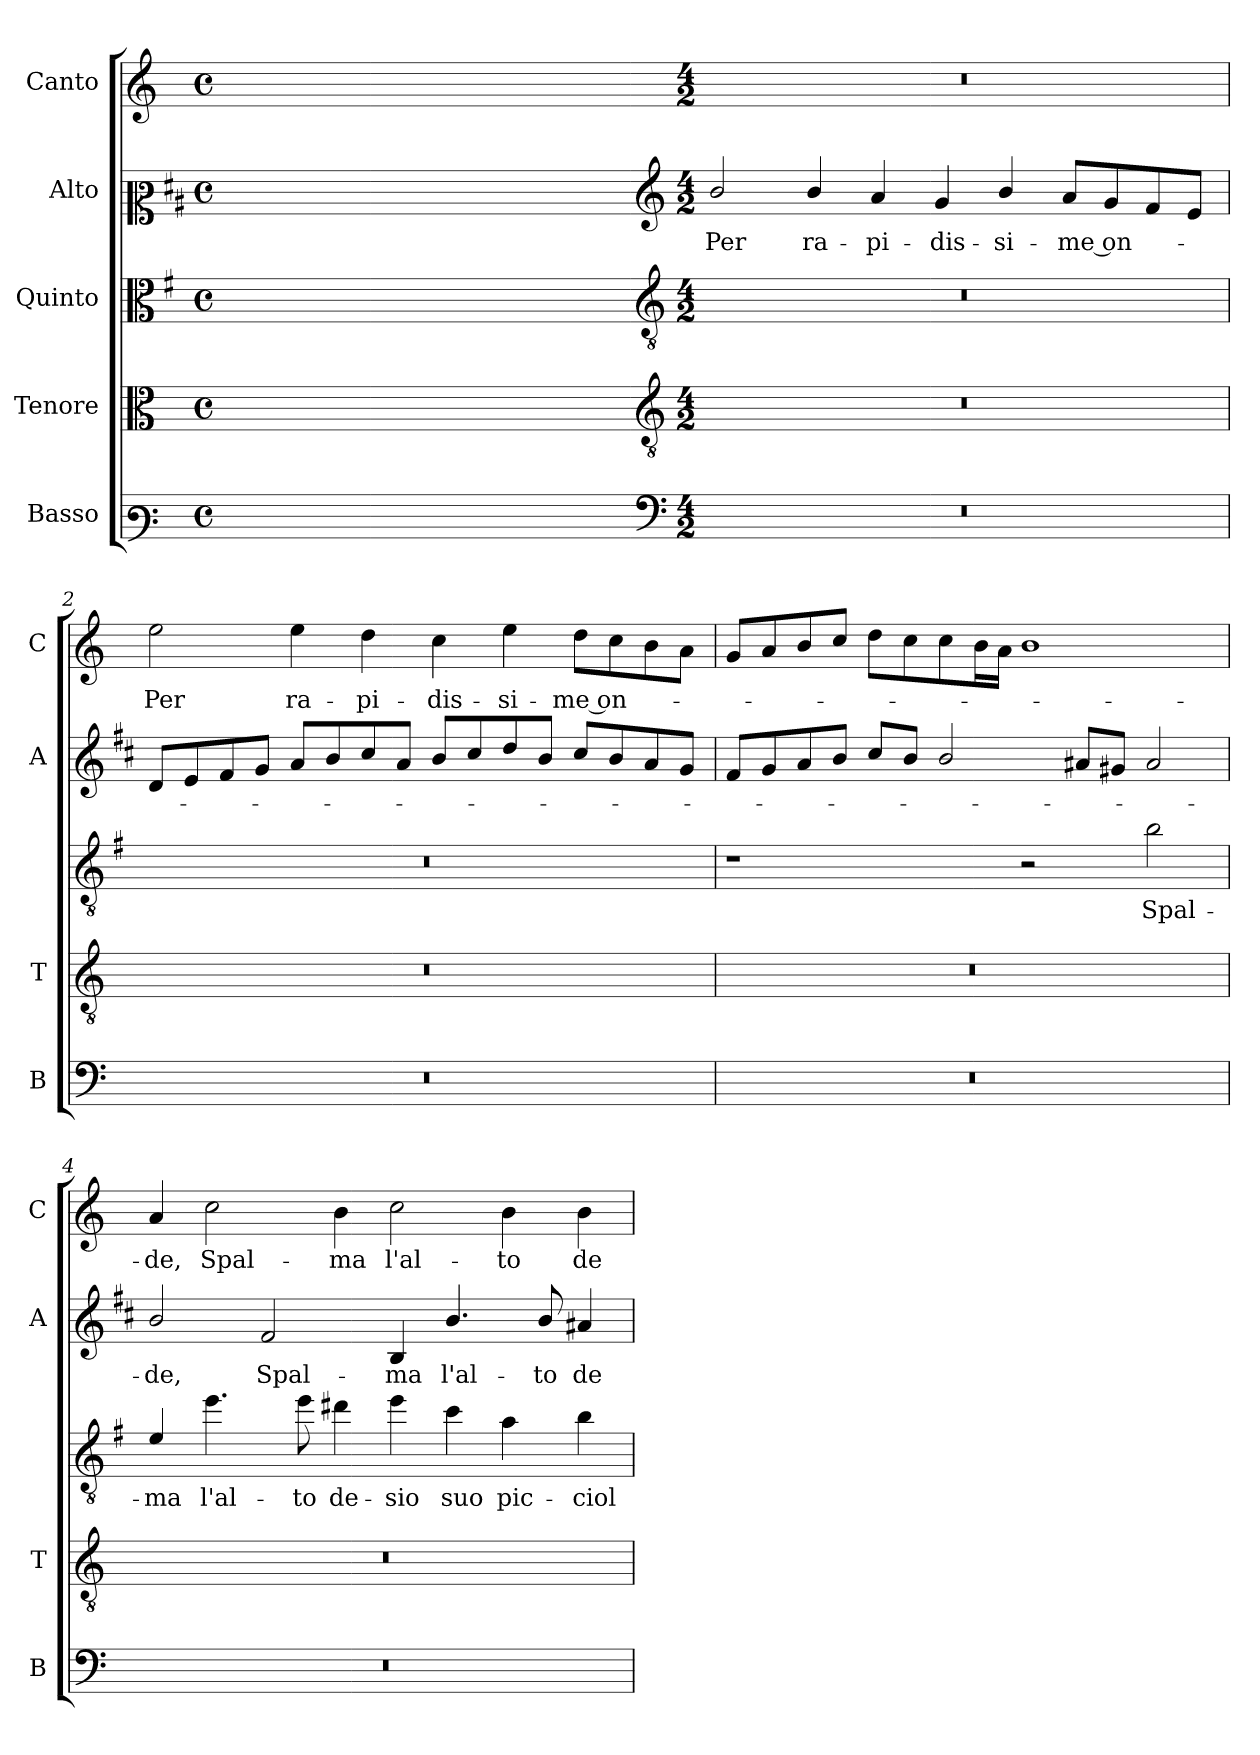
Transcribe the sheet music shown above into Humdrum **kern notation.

**kern	**kern	**kern	**text	**kern	**text	**kern	**text
*part5	*part4	*part3	*part3	*part2	*part2	*part1	*part1
*staff5	*staff4	*staff3	*staff3	*staff2	*staff2	*staff1	*staff1
*I"Basso	*I"Tenore	*I"Quinto	*	*I"Alto	*	*I"Canto	*
*I'B	*I'T	*	*	*I'A	*	*I'C	*
*clefF3	*clefC3	*clefC3	*	*clefC2	*	*clefG2	*
*	*	*ITrd4c7	*	*ITrd1c2	*	*	*
*k[]	*k[]	*k[]	*	*k[]	*	*k[]	*
*C:	*C:	*C:	*	*C:	*	*C:	*
*M4/4	*M4/4	*M4/4	*	*M4/4	*	*M4/4	*
*met(c)	*met(c)	*met(c)	*	*met(c)	*	*met(c)	*
=	=	=	=	=	=	=	=
1ryy	1ryy	1ryy	.	1ryy	.	1ryy	.
=1X-	=1X-	=1X-	=1X-	=1X-	=1X-	=1X-	=1X-
4ryy	4ryy	4ryy	.	4ryy	.	4ryy	.
4ryy	4ryy	4ryy	.	4ryy	.	4ryy	.
4ryy	4ryy	4ryy	.	4ryy	.	4ryy	.
4ryy	4ryy	4ryy	.	4ryy	.	4ryy	.
=1-	=1-	=1-	=1-	=1-	=1-	=1-	=1-
*clefF4	*clefGv2	*clefGv2	*	*clefG2	*	*	*
*M4/2	*M4/2	*M4/2	*	*M4/2	*	*M4/2	*
!	!	!	!	!	!LO:LY:b	!	!
0r	0r	0r	.	2a/	Per	0r	.
!	!	!	!	!	!LO:LY:b	!	!
.	.	.	.	4a/	ra-	.	.
!	!	!	!	!	!LO:LY:b	!	!
.	.	.	.	4g/	-pi-	.	.
!	!	!	!	!	!LO:LY:b	!	!
.	.	.	.	4f/	-dis-	.	.
!	!	!	!	!	!LO:LY:b	!	!
.	.	.	.	4a/	-si-	.	.
!	!	!	!	!	!LO:LY:b	!	!
.	.	.	.	8g/L	-me on-	.	.
.	.	.	.	8f/	.	.	.
.	.	.	.	8e/	.	.	.
.	.	.	.	8d/J	.	.	.
=2	=2	=2	=2	=2	=2	=2	=2
!	!	!	!	!	!	!	!LO:LY:b
0r	0r	0r	.	8c/L	.	2ee\	Per
.	.	.	.	8d/	.	.	.
.	.	.	.	8e/	.	.	.
.	.	.	.	8f/J	.	.	.
!	!	!	!	!	!	!	!LO:LY:b
.	.	.	.	8g/L	.	4ee\	ra-
.	.	.	.	8a/	.	.	.
!	!	!	!	!	!	!	!LO:LY:b
.	.	.	.	8b/	.	4dd\	-pi-
.	.	.	.	8g/J	.	.	.
!	!	!	!	!	!	!	!LO:LY:b
.	.	.	.	8a/L	.	4cc\	-dis-
.	.	.	.	8b/	.	.	.
!	!	!	!	!	!	!	!LO:LY:b
.	.	.	.	8cc/	.	4ee\	-si-
.	.	.	.	8a/J	.	.	.
!	!	!	!	!	!	!	!LO:LY:b
.	.	.	.	8b/L	.	8dd\L	-me on-
.	.	.	.	8a/	.	8cc\	.
.	.	.	.	8g/	.	8b\	.
.	.	.	.	8f/J	.	8a\J	.
=3	=3	=3	=3	=3	=3	=3	=3
0r	0r	1r	.	8e/L	.	8g/L	.
.	.	.	.	8f/	.	8a/	.
.	.	.	.	8g/	.	8b/	.
.	.	.	.	8a/J	.	8cc/J	.
.	.	.	.	8b/L	.	8dd\L	.
.	.	.	.	8a/J	.	8cc\	.
.	.	.	.	2a/	.	8cc\	.
.	.	.	.	.	.	16b\L	.
.	.	.	.	.	.	16a\JJ	.
.	.	2r	.	.	.	1b	.
.	.	.	.	8g#X/L	.	.	.
.	.	.	.	8f#X/J	.	.	.
!	!	!	!LO:LY:b	!	!	!	!
.	.	2e\	Spal-	2g#/	.	.	.
!!LO:LB:g=z
=4	=4	=4	=4	=4	=4	=4	=4
!	!	!	!LO:LY:b	!	!LO:LY:b	!	!LO:LY:b
0r	0r	4A/	-ma	2a/	-de,	4a/	-de,
!	!	!	!LO:LY:b	!	!	!	!LO:LY:b
.	.	4.a\	l'al-	.	.	2cc\	Spal-
!	!	!	!	!	!LO:LY:b	!	!
.	.	.	.	2e/	Spal-	.	.
!	!	!	!LO:LY:b	!	!	!	!
.	.	8a\	-to	.	.	.	.
!	!	!	!LO:LY:b	!	!	!	!LO:LY:b
.	.	4g#X\	de-	.	.	4b\	-ma
!	!	!	!LO:LY:b	!	!LO:LY:b	!	!LO:LY:b
.	.	4a\	-sio	4A/	-ma	2cc\	l'al-
!	!	!	!LO:LY:b	!	!LO:LY:b	!	!
.	.	4f\	suo	4.a/	l'al-	.	.
!	!	!	!LO:LY:b	!	!	!	!LO:LY:b
.	.	4d\	pic-	.	.	4b\	-to
!	!	!	!	!	!LO:LY:b	!	!
.	.	.	.	8a/	-to	.	.
!	!	!	!LO:LY:b	!	!LO:LY:b	!	!LO:LY:b
.	.	4e\	-ciol	4g#X/	de-	4b\	de-
=	=	=	=	=	=	=	=
*-	*-	*-	*-	*-	*-	*-	*-
